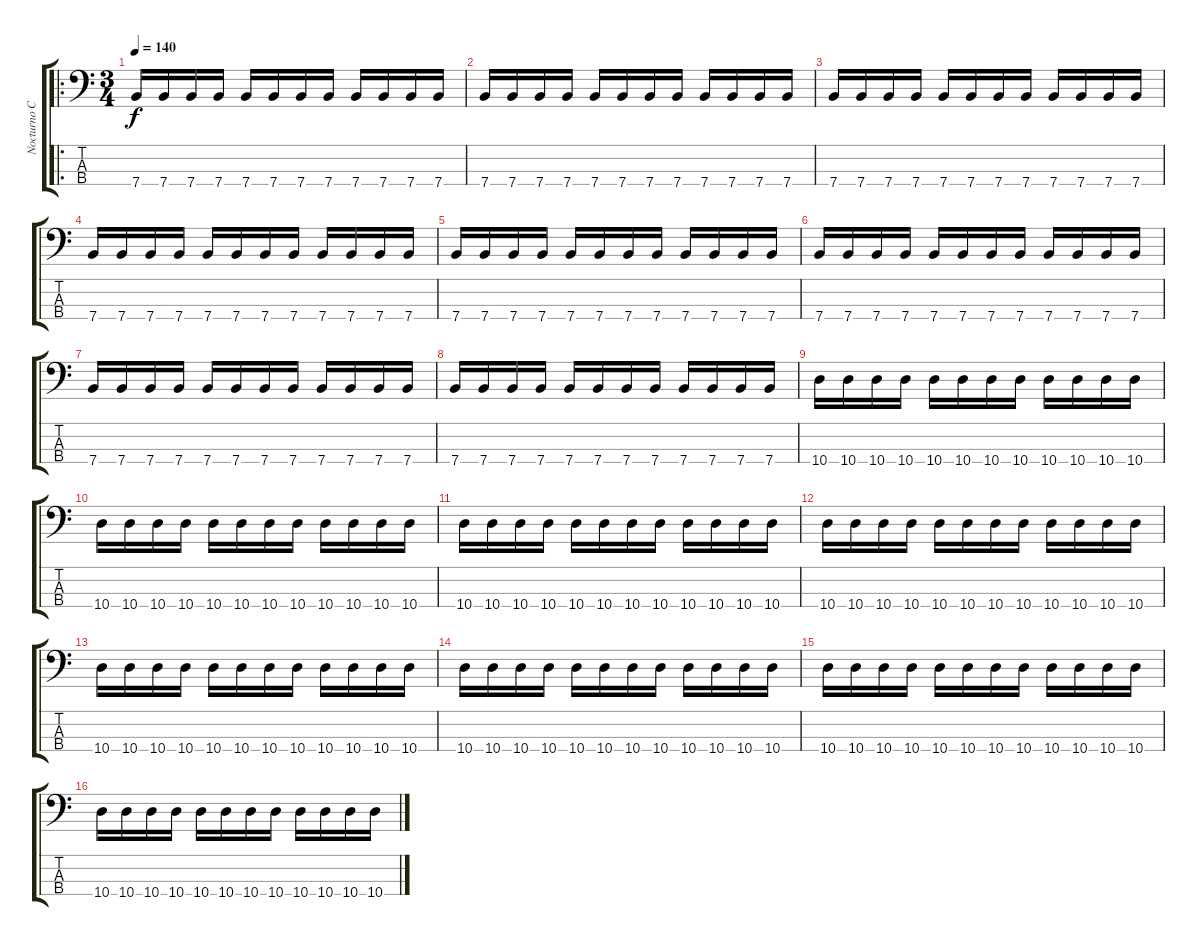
\track ("Nocturno Culto" "Nocturno C") {instrument electricbasspick}
\staff {score tabs}
\tuning (G2 D2 A1 E1) {hide}
\ro
\ts (3 4)
\tempo 140
\clef f4
\ks c
7.4.16{dy f instrument electricbasspick} 7.4.16 7.4.16 7.4.16 7.4.16 7.4.16 7.4.16 7.4.16 7.4.16 7.4.16 7.4.16 7.4.16 |
7.4.16 7.4.16 7.4.16 7.4.16 7.4.16 7.4.16 7.4.16 7.4.16 7.4.16 7.4.16 7.4.16 7.4.16 |
7.4.16 7.4.16 7.4.16 7.4.16 7.4.16 7.4.16 7.4.16 7.4.16 7.4.16 7.4.16 7.4.16 7.4.16 |
7.4.16 7.4.16 7.4.16 7.4.16 7.4.16 7.4.16 7.4.16 7.4.16 7.4.16 7.4.16 7.4.16 7.4.16 |
7.4.16 7.4.16 7.4.16 7.4.16 7.4.16 7.4.16 7.4.16 7.4.16 7.4.16 7.4.16 7.4.16 7.4.16 |
7.4.16 7.4.16 7.4.16 7.4.16 7.4.16 7.4.16 7.4.16 7.4.16 7.4.16 7.4.16 7.4.16 7.4.16 |
7.4.16 7.4.16 7.4.16 7.4.16 7.4.16 7.4.16 7.4.16 7.4.16 7.4.16 7.4.16 7.4.16 7.4.16 |
7.4.16 7.4.16 7.4.16 7.4.16 7.4.16 7.4.16 7.4.16 7.4.16 7.4.16 7.4.16 7.4.16 7.4.16 |
10.4.16 10.4.16 10.4.16 10.4.16 10.4.16 10.4.16 10.4.16 10.4.16 10.4.16 10.4.16 10.4.16 10.4.16 |
10.4.16 10.4.16 10.4.16 10.4.16 10.4.16 10.4.16 10.4.16 10.4.16 10.4.16 10.4.16 10.4.16 10.4.16 |
10.4.16 10.4.16 10.4.16 10.4.16 10.4.16 10.4.16 10.4.16 10.4.16 10.4.16 10.4.16 10.4.16 10.4.16 |
10.4.16 10.4.16 10.4.16 10.4.16 10.4.16 10.4.16 10.4.16 10.4.16 10.4.16 10.4.16 10.4.16 10.4.16 |
10.4.16 10.4.16 10.4.16 10.4.16 10.4.16 10.4.16 10.4.16 10.4.16 10.4.16 10.4.16 10.4.16 10.4.16 |
10.4.16 10.4.16 10.4.16 10.4.16 10.4.16 10.4.16 10.4.16 10.4.16 10.4.16 10.4.16 10.4.16 10.4.16 |
10.4.16 10.4.16 10.4.16 10.4.16 10.4.16 10.4.16 10.4.16 10.4.16 10.4.16 10.4.16 10.4.16 10.4.16 |
10.4.16 10.4.16 10.4.16 10.4.16 10.4.16 10.4.16 10.4.16 10.4.16 10.4.16 10.4.16 10.4.16 10.4.16
